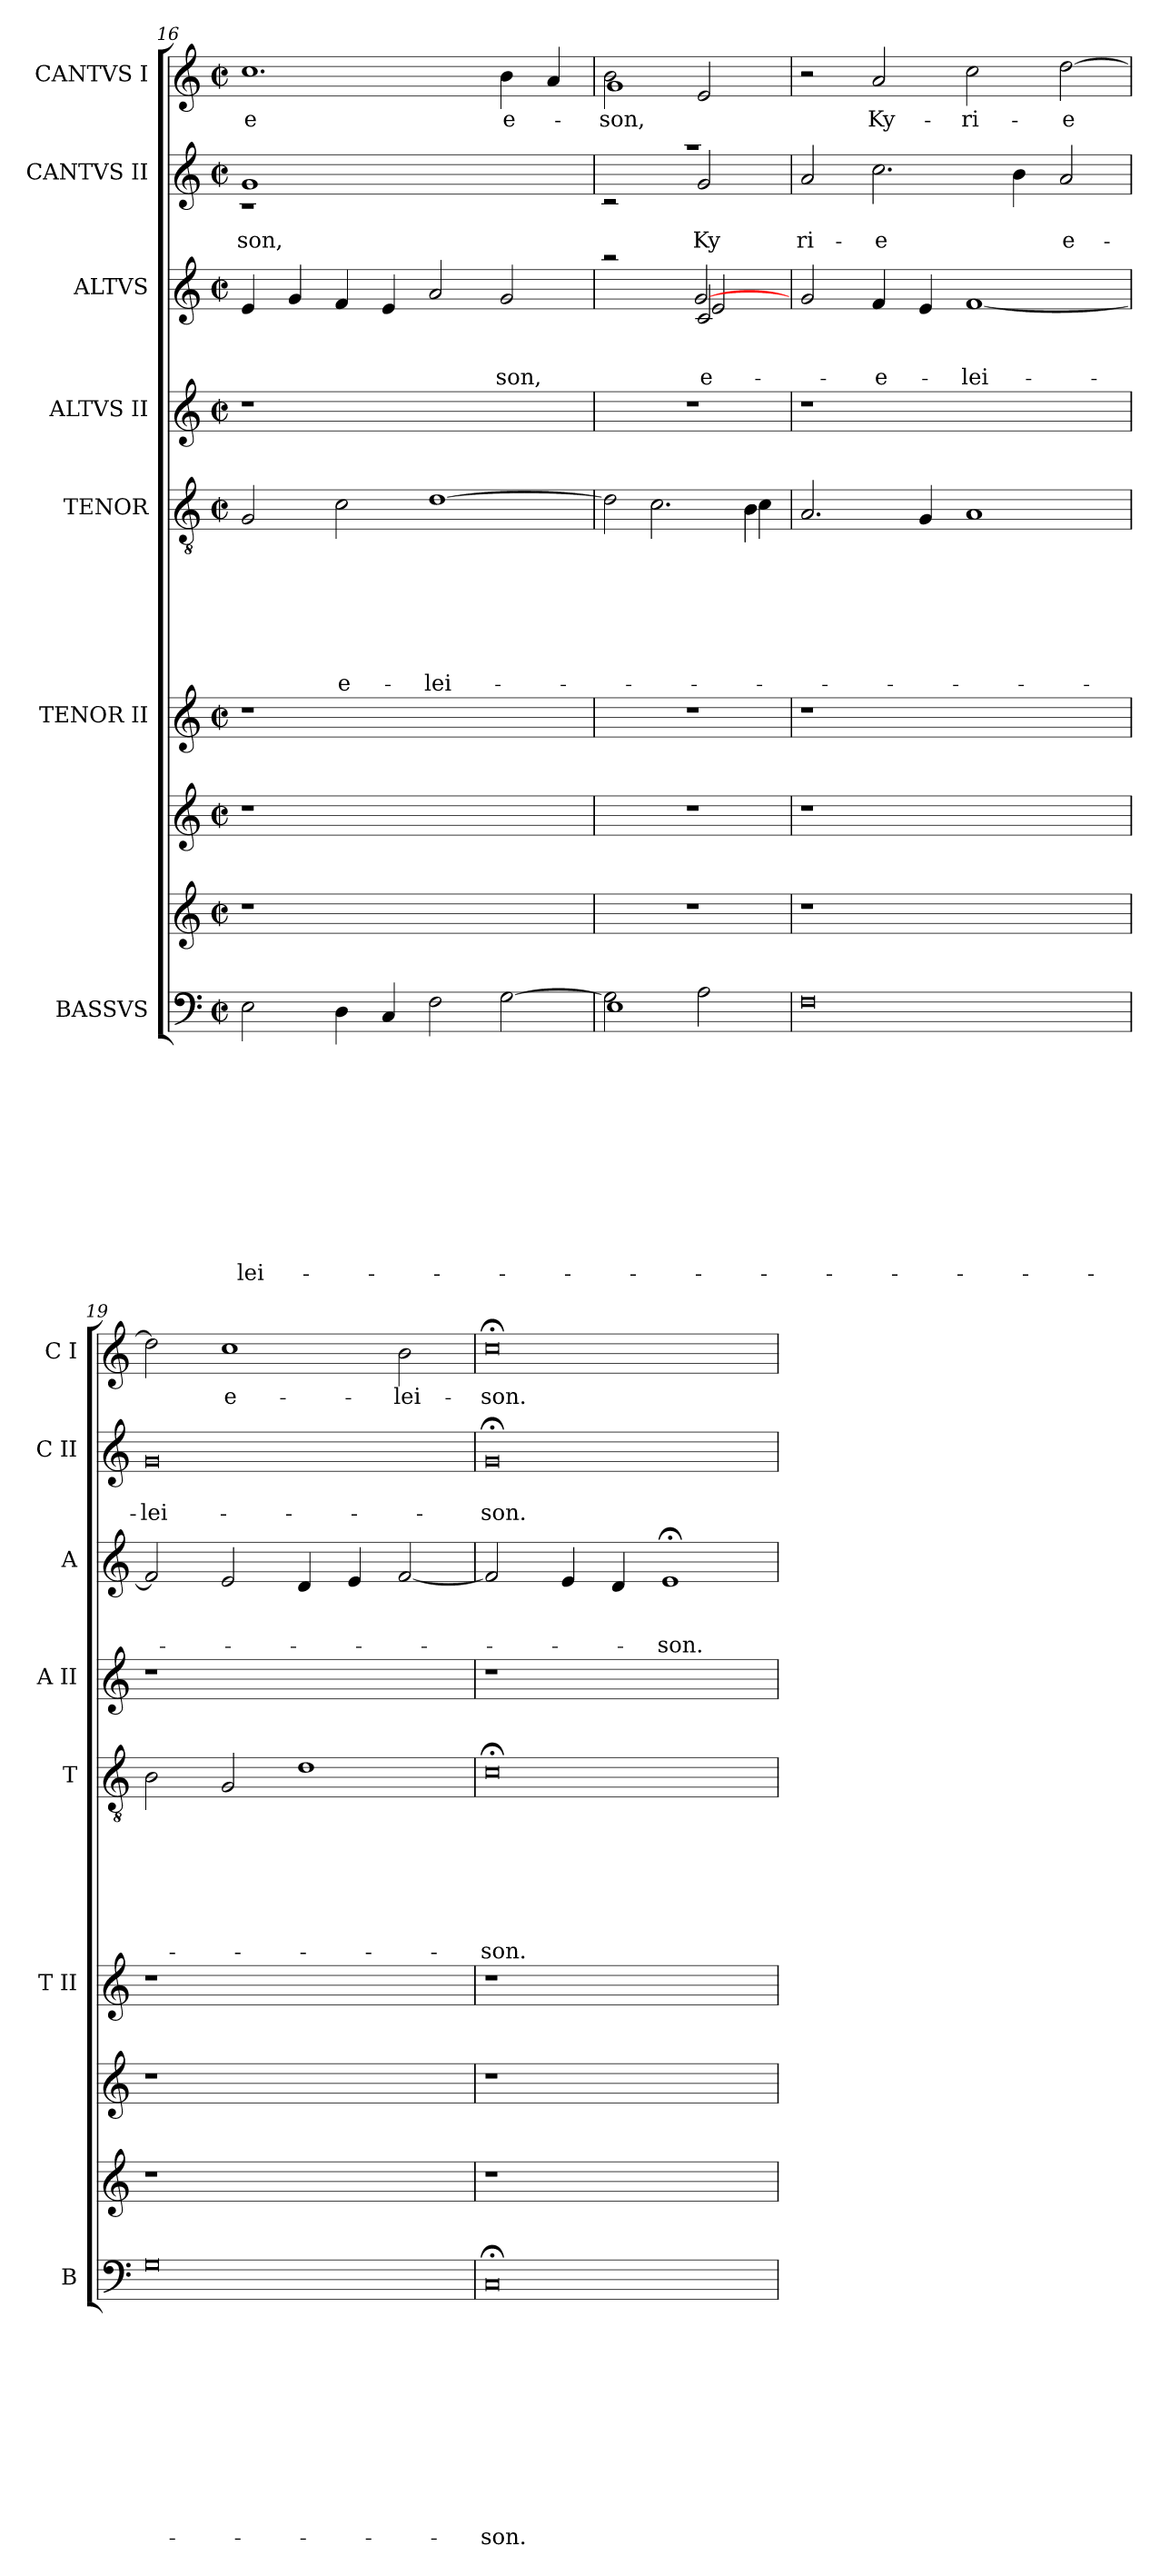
**kern	**text	**text	**text	**text	**text	**text	**text	**text	**text	**text	**text	**kern	**kern	**kern	**kern	**text	**text	**text	**text	**text	**text	**text	**kern	**kern	**text	**text	**text	**kern	**text	**text	**kern	**text
*part9	*part9	*part9	*part9	*part9	*part9	*part9	*part9	*part9	*part9	*part9	*part9	*part8	*part7	*part6	*part5	*part5	*part5	*part5	*part5	*part5	*part5	*part5	*part4	*part3	*part3	*part3	*part3	*part2	*part2	*part2	*part1	*part1
*staff9	*staff9	*staff9	*staff9	*staff9	*staff9	*staff9	*staff9	*staff9	*staff9	*staff9	*staff9	*staff8	*staff7	*staff6	*staff5	*staff5	*staff5	*staff5	*staff5	*staff5	*staff5	*staff5	*staff4	*staff3	*staff3	*staff3	*staff3	*staff2	*staff2	*staff2	*staff1	*staff1
*I"BASSVS	*	*	*	*	*	*	*	*	*	*	*	*	*	*I"TENOR II	*I"TENOR	*	*	*	*	*	*	*	*I"ALTVS II	*I"ALTVS	*	*	*	*I"CANTVS II	*	*	*I"CANTVS I	*
*I'B	*	*	*	*	*	*	*	*	*	*	*	*	*	*I'T II	*I'T	*	*	*	*	*	*	*	*I'A II	*I'A	*	*	*	*I'C II	*	*	*I'C I	*
!!LO:PB:g=z
*clefF4	*	*	*	*	*	*	*	*	*	*	*	*clefG2	*clefG2	*clefG2	*clefGv2	*	*	*	*	*	*	*	*clefG2	*clefG2	*	*	*	*clefG2	*	*	*clefG2	*
*k[]	*	*	*	*	*	*	*	*	*	*	*	*k[]	*k[]	*k[]	*k[]	*	*	*	*	*	*	*	*k[]	*k[]	*	*	*	*k[]	*	*	*k[]	*
*C:	*	*	*	*	*	*	*	*	*	*	*	*C:	*C:	*C:	*C:	*	*	*	*	*	*	*	*C:	*C:	*	*	*	*C:	*	*	*C:	*
*M2/2	*	*	*	*	*	*	*	*	*	*	*	*M2/2	*M2/2	*M2/2	*M2/2	*	*	*	*	*	*	*	*M2/2	*M2/2	*	*	*	*M2/2	*	*	*M2/2	*
*met(c|)	*	*	*	*	*	*	*	*	*	*	*	*met(c|)	*met(c|)	*met(c|)	*met(c|)	*	*	*	*	*	*	*	*met(c|)	*met(c|)	*	*	*	*met(c|)	*	*	*met(c|)	*
=16	=16	=16	=16	=16	=16	=16	=16	=16	=16	=16	=16	=16	=16	=16	=16	=16	=16	=16	=16	=16	=16	=16	=16	=16	=16	=16	=16	=16	=16	=16	=16	=16
*	*	*	*	*	*	*	*	*	*	*	*	*	*	*	*	*	*	*	*	*	*	*	*	*	*	*	*	*^	*	*	*	*
!	!	!	!	!	!	!	!	!	!	!	!LO:LY:b	!	!	!	!	!	!	!	!	!	!	!	!	!	!	!	!	!	!LO:N:vis=1	!	!LO:LY:b	!	!LO:LY:b:rj
2E\	.	.	.	.	.	.	.	.	.	.	-lei-	1r	1r	1r	2G/	.	.	.	.	.	.	.	1r	4e/	.	.	.	1g	0rc	.	-son,	1.cc	-e
.	.	.	.	.	.	.	.	.	.	.	.	.	.	.	.	.	.	.	.	.	.	.	.	4g/	.	.	.	.	.	.	.	.	.
!	!	!	!	!	!	!	!	!	!	!	!	!	!	!	!	!	!	!	!	!	!	!LO:LY:b	!	!	!	!	!	!	!	!	!	!	!
4D\	.	.	.	.	.	.	.	.	.	.	.	.	.	.	2c\	.	.	.	.	.	.	e-	.	4f/	.	.	.	.	.	.	.	.	.
4C/	.	.	.	.	.	.	.	.	.	.	.	.	.	.	.	.	.	.	.	.	.	.	.	4e/	.	.	.	.	.	.	.	.	.
!	!	!	!	!	!	!	!	!	!	!	!	!	!	!	!	!	!	!	!	!	!	!LO:LY:b	!	!	!	!	!	!	!	!	!	!	!
2F\	.	.	.	.	.	.	.	.	.	.	.	1ryy	1ryy	1ryy	[>1d	.	.	.	.	.	.	-lei-	1ryy	2a/	.	.	.	1ryy	.	.	.	.	.
!	!	!	!	!	!	!	!	!	!	!	!	!	!	!	!	!	!	!	!	!	!	!	!	!	!	!	!LO:LY:b	!	!	!	!	!	!LO:LY:b
[>2G\	.	.	.	.	.	.	.	.	.	.	.	.	.	.	.	.	.	.	.	.	.	.	.	2g/	.	.	-son,	.	.	.	.	4b\	e-
.	.	.	.	.	.	.	.	.	.	.	.	.	.	.	.	.	.	.	.	.	.	.	.	.	.	.	.	.	.	.	.	4a/	.
=17	=17	=17	=17	=17	=17	=17	=17	=17	=17	=17	=17	=17	=17	=17	=17	=17	=17	=17	=17	=17	=17	=17	=17	=17	=17	=17	=17	=17	=17	=17	=17	=17	=17
*^	*	*	*	*	*	*	*	*	*	*	*	*	*	*	*^	*	*	*	*	*	*	*	*	*^	*	*	*	*	*	*	*	*	*
*	*	*	*	*	*	*	*	*	*	*	*	*	*	*	*	*	*^	*	*	*	*	*	*	*	*	*	*^	*	*	*	*	*	*	*	*	*
*	*	*	*	*	*	*	*	*	*	*	*	*	*	*	*	*	*	*^	*	*	*	*	*	*	*	*	*	*	*	*	*	*	*	*	*	*	*	*
!	!	!	!	!	!	!	!	!	!	!	!	!	!	!	!	!	!	!	!	!	!	!	!	!	!	!	!	!	!	!	!	!	!	!	!	!	!	!	!LO:LY:b
*	*	*	*	*	*	*	*	*	*	*	*	*	*	*	*	*	*	*	*	*	*	*	*	*	*	*	*	*	*	*	*	*	*	*	*	*	*	*^	*
!	!	!	!	!	!	!	!	!	!	!	!	!	!	!	!	!	!	!	!	!	!	!	!	!	!	!	!	!	!	!	!	!	!	!	!	!	!	!	!	!LO:LY:b
2G\]	1E	.	.	.	.	.	.	.	.	.	.	.	1r	1r	1r	2d\]	4ryy	2.ryy	2.ryy	.	.	.	.	.	.	.	1r	2raa	2ryy	2ryy	.	.	.	1raa	2rc	.	.	2b\	1g	-son,
.	.	.	.	.	.	.	.	.	.	.	.	.	.	.	.	.	2.c\	.	.	.	.	.	.	.	.	.	.	.	.	.	.	.	.	.	.	.	.	.	.	.
!	!	!	!	!	!	!	!	!	!	!	!	!	!	!	!	!	!	!	!	!	!	!	!	!	!	!	!	!	!	!	!	!	!LO:LY:b	!	!	!	!	!	!	!
!	!	!	!	!	!	!	!	!	!	!	!	!	!	!	!	!	!	!	!	!	!	!	!	!	!	!	!	!	!	!	!	!	!LO:LY:b	!	!	!	!	!	!	!
!	!	!	!	!	!	!	!	!	!	!	!	!	!	!	!	!	!	!	!	!	!	!	!	!	!	!	!	!	!	!	!	!	!LO:LY:b	!	!	!	!LO:LY:b	!	!	!
2A\	.	.	.	.	.	.	.	.	.	.	.	.	.	.	.	4ryy	.	.	.	.	.	.	.	.	.	.	.	2c/	2e/	[<2g/	.	.	-e-	.	2g/	.	Ky-	2e/	.	.
.	.	.	.	.	.	.	.	.	.	.	.	.	.	.	.	4B\	.	4B\	4c\	.	.	.	.	.	.	.	.	.	.	.	.	.	.	.	.	.	.	.	.	.
*	*	*	*	*	*	*	*	*	*	*	*	*	*	*	*	*	*	*	*	*	*	*	*	*	*	*	*	*v	*v	*v	*	*	*	*	*	*	*	*v	*v	*
*v	*v	*	*	*	*	*	*	*	*	*	*	*	*	*	*	*	*	*	*	*	*	*	*	*	*	*	*	*	*	*	*	*v	*v	*	*	*	*
=18	=18	=18	=18	=18	=18	=18	=18	=18	=18	=18	=18	=18	=18	=18	=18	=18	=18	=18	=18	=18	=18	=18	=18	=18	=18	=18	=18	=18	=18	=18	=18	=18	=18	=18	=18
!	!	!	!	!	!	!	!	!	!	!	!	!	!	!	!	!	!	!	!	!	!	!	!	!	!	!	!	!	!	!	!	!	!LO:LY:b	!	!
*	*	*	*	*	*	*	*	*	*	*	*	*	*	*	*v	*v	*v	*v	*	*	*	*	*	*	*	*	*	*	*	*	*	*	*	*	*
0F	.	.	.	.	.	.	.	.	.	.	.	1r	1r	1r	2.A/	.	.	.	.	.	.	.	1r	2g/	.	.	.	2a/	.	-ri-	2r	.
!	!	!	!	!	!	!	!	!	!	!	!	!	!	!	!	!	!	!	!	!	!	!	!	!	!	!	!LO:LY:b	!	!	!LO:LY:b	!	!LO:LY:b
.	.	.	.	.	.	.	.	.	.	.	.	.	.	.	.	.	.	.	.	.	.	.	.	4f/	.	.	-e-	2.cc\	.	-e	2a/	Ky-
.	.	.	.	.	.	.	.	.	.	.	.	.	.	.	4G/	.	.	.	.	.	.	.	.	4e/	.	.	.	.	.	.	.	.
!	!	!	!	!	!	!	!	!	!	!	!	!	!	!	!	!	!	!	!	!	!	!	!	!	!	!	!LO:LY:b	!	!	!	!	!LO:LY:b
.	.	.	.	.	.	.	.	.	.	.	.	1ryy	1ryy	1ryy	1A	.	.	.	.	.	.	.	1ryy	[<1f	.	.	-lei-	.	.	.	2cc\	-ri-
.	.	.	.	.	.	.	.	.	.	.	.	.	.	.	.	.	.	.	.	.	.	.	.	.	.	.	.	4b\	.	.	.	.
!	!	!	!	!	!	!	!	!	!	!	!	!	!	!	!	!	!	!	!	!	!	!	!	!	!	!	!	!	!	!LO:LY:b	!	!LO:LY:b
.	.	.	.	.	.	.	.	.	.	.	.	.	.	.	.	.	.	.	.	.	.	.	.	.	.	.	.	2a/	.	e-	[>2dd\	-e
=19	=19	=19	=19	=19	=19	=19	=19	=19	=19	=19	=19	=19	=19	=19	=19	=19	=19	=19	=19	=19	=19	=19	=19	=19	=19	=19	=19	=19	=19	=19	=19	=19
!	!	!	!	!	!	!	!	!	!	!	!	!	!	!	!	!	!	!	!	!	!	!	!	!	!	!	!	!	!	!LO:LY:b	!	!
0G	.	.	.	.	.	.	.	.	.	.	.	1r	1r	1r	2B\	.	.	.	.	.	.	.	1r	2f/]	.	.	.	0g	.	-lei-	2dd\]	.
!	!	!	!	!	!	!	!	!	!	!	!	!	!	!	!	!	!	!	!	!	!	!	!	!	!	!	!	!	!	!	!	!LO:LY:b:rj
.	.	.	.	.	.	.	.	.	.	.	.	.	.	.	2G/	.	.	.	.	.	.	.	.	2e/	.	.	.	.	.	.	1cc	e-
.	.	.	.	.	.	.	.	.	.	.	.	1ryy	1ryy	1ryy	1d	.	.	.	.	.	.	.	1ryy	4d/	.	.	.	.	.	.	.	.
.	.	.	.	.	.	.	.	.	.	.	.	.	.	.	.	.	.	.	.	.	.	.	.	4e/	.	.	.	.	.	.	.	.
!	!	!	!	!	!	!	!	!	!	!	!	!	!	!	!	!	!	!	!	!	!	!	!	!	!	!	!	!	!	!	!	!LO:LY:b
.	.	.	.	.	.	.	.	.	.	.	.	.	.	.	.	.	.	.	.	.	.	.	.	[<2f/	.	.	.	.	.	.	2b\	-lei-
=20	=20	=20	=20	=20	=20	=20	=20	=20	=20	=20	=20	=20	=20	=20	=20	=20	=20	=20	=20	=20	=20	=20	=20	=20	=20	=20	=20	=20	=20	=20	=20	=20
!	!	!	!	!	!	!	!	!	!	!	!LO:LY:b	!	!	!	!	!	!	!	!	!	!	!LO:LY:b	!	!	!	!	!	!	!	!LO:LY:b	!	!LO:LY:b
0C;	.	.	.	.	.	.	.	.	.	.	-son.	1r	1r	1r	0c;<	.	.	.	.	.	.	-son.	1r	2f/]	.	.	.	0g;	.	-son.	0cc;<	-son.
.	.	.	.	.	.	.	.	.	.	.	.	.	.	.	.	.	.	.	.	.	.	.	.	4e/	.	.	.	.	.	.	.	.
.	.	.	.	.	.	.	.	.	.	.	.	.	.	.	.	.	.	.	.	.	.	.	.	4d/	.	.	.	.	.	.	.	.
!	!	!	!	!	!	!	!	!	!	!	!	!	!	!	!	!	!	!	!	!	!	!	!	!	!	!	!LO:LY:b	!	!	!	!	!
.	.	.	.	.	.	.	.	.	.	.	.	1ryy	1ryy	1ryy	.	.	.	.	.	.	.	.	1ryy	1e;	.	.	-son.	.	.	.	.	.
=	=	=	=	=	=	=	=	=	=	=	=	=	=	=	=	=	=	=	=	=	=	=	=	=	=	=	=	=	=	=	=	=
*-	*-	*-	*-	*-	*-	*-	*-	*-	*-	*-	*-	*-	*-	*-	*-	*-	*-	*-	*-	*-	*-	*-	*-	*-	*-	*-	*-	*-	*-	*-	*-	*-
